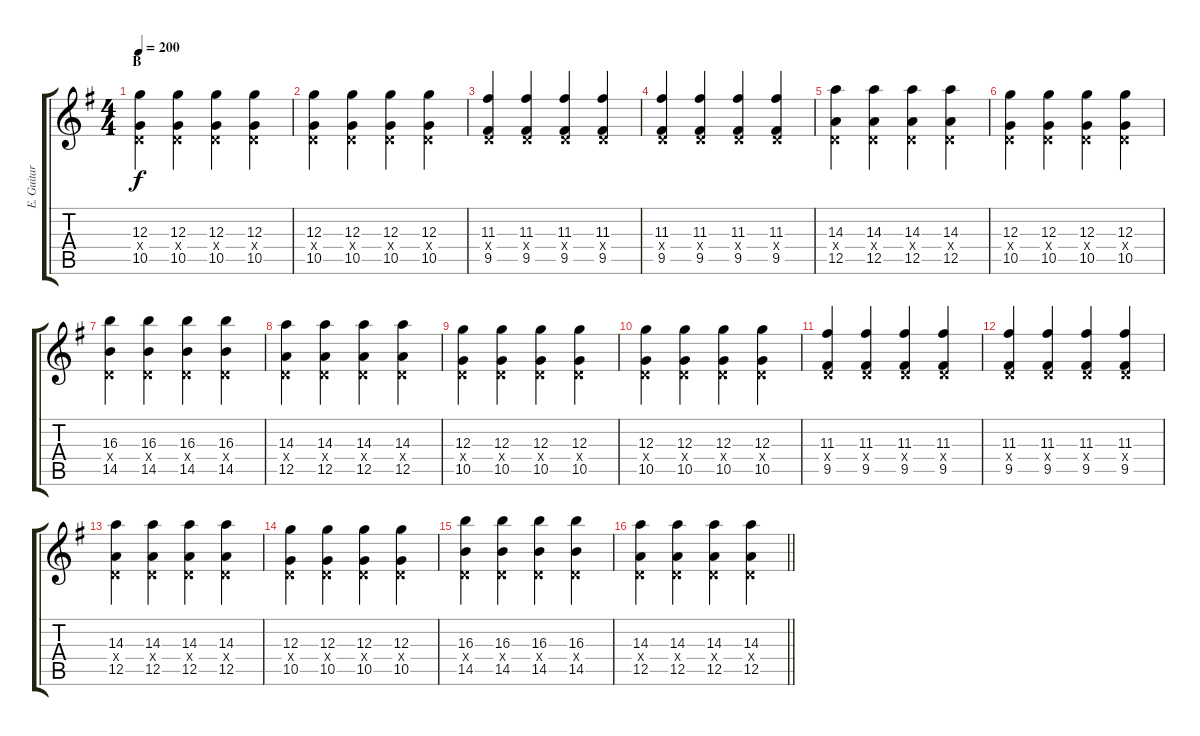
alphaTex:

\track ("E. Guitar I" "E. Guitar ") {instrument overdrivenguitar}
\staff {score tabs}
\tuning (E4 B3 G3 D3 A2 E2) {hide}
\ts (4 4)
\section ("" "B")
\tempo 200
\clef g2
\ks g
(12.3 0.4{x} 10.5).4{dy f} (12.3 0.4{x} 10.5).4 (12.3 0.4{x} 10.5).4 (12.3 0.4{x} 10.5).4 |
(12.3 0.4{x} 10.5).4 (12.3 0.4{x} 10.5).4 (12.3 0.4{x} 10.5).4 (12.3 0.4{x} 10.5).4 |
(11.3 0.4{x} 9.5).4 (11.3 0.4{x} 9.5).4 (11.3 0.4{x} 9.5).4 (11.3 0.4{x} 9.5).4 |
(11.3 0.4{x} 9.5).4 (11.3 0.4{x} 9.5).4 (11.3 0.4{x} 9.5).4 (11.3 0.4{x} 9.5).4 |
(14.3 0.4{x} 12.5).4 (14.3 0.4{x} 12.5).4 (14.3 0.4{x} 12.5).4 (14.3 0.4{x} 12.5).4 |
(12.3 0.4{x} 10.5).4 (12.3 0.4{x} 10.5).4 (12.3 0.4{x} 10.5).4 (12.3 0.4{x} 10.5).4 |
(16.3 0.4{x} 14.5).4 (16.3 0.4{x} 14.5).4 (16.3 0.4{x} 14.5).4 (16.3 0.4{x} 14.5).4 |
(14.3 0.4{x} 12.5).4 (14.3 0.4{x} 12.5).4 (14.3 0.4{x} 12.5).4 (14.3 0.4{x} 12.5).4 |
(12.3 0.4{x} 10.5).4 (12.3 0.4{x} 10.5).4 (12.3 0.4{x} 10.5).4 (12.3 0.4{x} 10.5).4 |
(12.3 0.4{x} 10.5).4 (12.3 0.4{x} 10.5).4 (12.3 0.4{x} 10.5).4 (12.3 0.4{x} 10.5).4 |
(11.3 0.4{x} 9.5).4 (11.3 0.4{x} 9.5).4 (11.3 0.4{x} 9.5).4 (11.3 0.4{x} 9.5).4 |
(11.3 0.4{x} 9.5).4 (11.3 0.4{x} 9.5).4 (11.3 0.4{x} 9.5).4 (11.3 0.4{x} 9.5).4 |
(14.3 0.4{x} 12.5).4 (14.3 0.4{x} 12.5).4 (14.3 0.4{x} 12.5).4 (14.3 0.4{x} 12.5).4 |
(12.3 0.4{x} 10.5).4 (12.3 0.4{x} 10.5).4 (12.3 0.4{x} 10.5).4 (12.3 0.4{x} 10.5).4 |
(16.3 0.4{x} 14.5).4 (16.3 0.4{x} 14.5).4 (16.3 0.4{x} 14.5).4 (16.3 0.4{x} 14.5).4 |
\barLineRight lightlight
(14.3 0.4{x} 12.5).4 (14.3 0.4{x} 12.5).4 (14.3 0.4{x} 12.5).4 (14.3 0.4{x} 12.5).4
